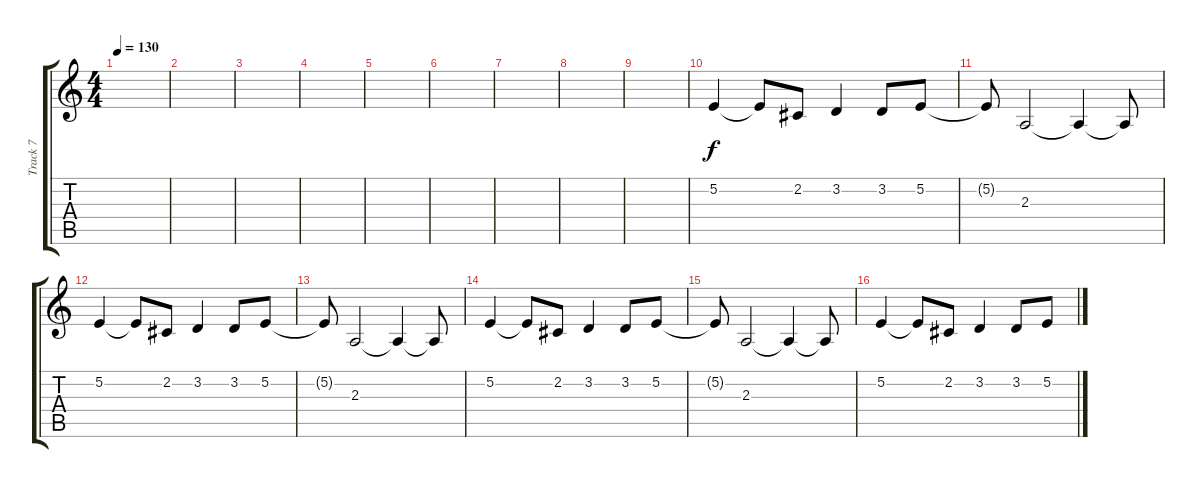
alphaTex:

\track ("Track 7" "Track 7") {instrument electricgrandpiano}
\staff {score tabs}
\tuning (E4 B3 G3 D3 A2 E2) {hide}
\ts (4 4)
\tempo 130
\clef g2
\ks c
|
|
|
|
|
|
|
|
|
5.2.4{volume 13} 5.2{t}.8 2.2.8 3.2.4 3.2.8 5.2.8 |
5.2{t}.8 2.3.2 2.3{t}.4 2.3{t}.8 |
5.2.4 5.2{t}.8 2.2.8 3.2.4 3.2.8 5.2.8 |
5.2{t}.8 2.3.2 2.3{t}.4 2.3{t}.8 |
5.2.4 5.2{t}.8 2.2.8 3.2.4 3.2.8 5.2.8 |
5.2{t}.8 2.3.2 2.3{t}.4 2.3{t}.8 |
5.2.4 5.2{t}.8 2.2.8 3.2.4 3.2.8 5.2.8
